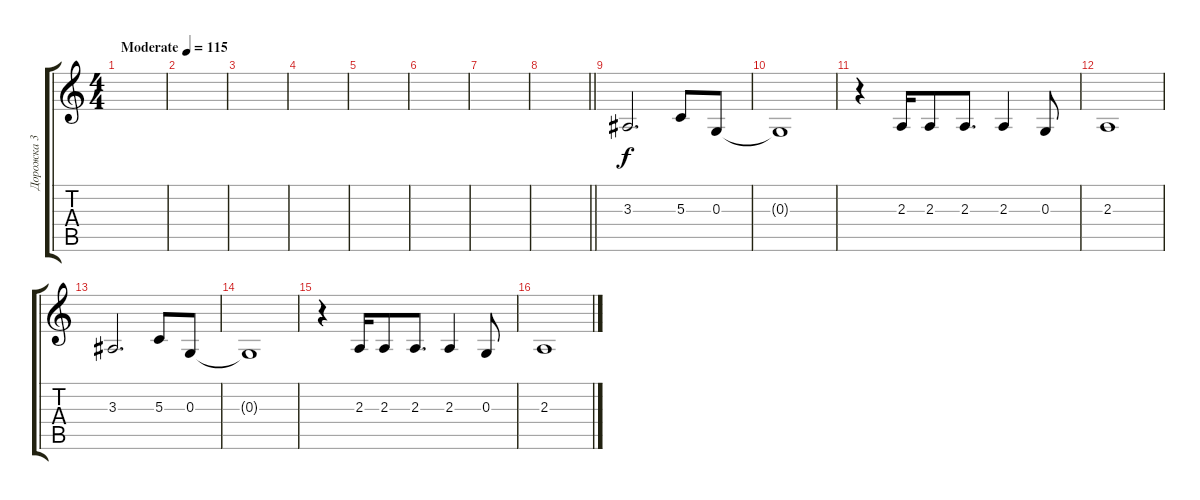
\track ("Дорожка 3" "Дорожка 3") {instrument pad3polysynth}
\staff {score tabs}
\tuning (E4 B3 G3 D3 A2 D2) {hide}
\ts (4 4)
\tempo (115 "Moderate")
\clef g2
\ks c
|
|
|
|
|
|
|
\barLineRight lightlight
|
\section ("" "")
3.3.2{d} 5.3.8 0.3.8 |
0.3{t}.1 |
r.4 2.3.16 2.3.8 2.3.8{d} 2.3.4 0.3.8 |
2.3.1 |
3.3.2{d} 5.3.8 0.3.8 |
0.3{t}.1 |
r.4 2.3.16 2.3.8 2.3.8{d} 2.3.4 0.3.8 |
2.3.1
